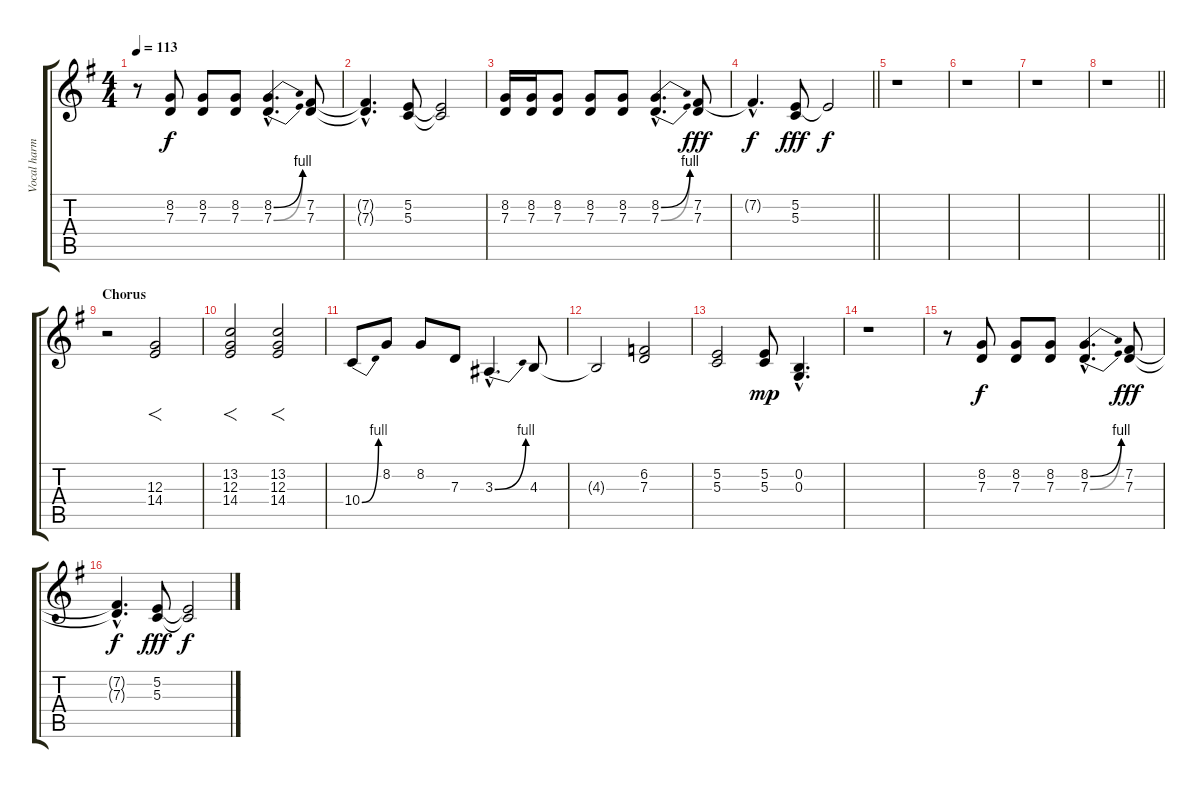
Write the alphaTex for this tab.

\track ("Vocal harmonies" "Vocal harm") {instrument shakuhachi}
\staff {score tabs}
\tuning (E4 B3 G3 D3 A2 E2) {hide}
\ts (4 4)
\tempo 113
\clef g2
\ks g
r.8{dy mp} (8.2 7.3).8{dy f} (8.2 7.3).8 (8.2 7.3).8 (8.2{be (bend 0 0 60 4) hac} 7.3{be (bend 0 0 60 4) hac}).4{d} (7.2 7.3).8 |
(7.2{hac t} 7.3{hac t}).4{d} (5.2 5.3).8 (5.2{t} 5.3{t}).2 |
(8.2 7.3).16 (8.2 7.3).16 (8.2 7.3).8 (8.2 7.3).8 (8.2 7.3).8 (8.2{be (bend 0 0 60 4) hac} 7.3{be (bend 0 0 60 4) hac}).4{d} (7.2 7.3).8{dy fff} |
\barLineRight lightlight
7.2{hac t}.4{d dy f} (5.2 5.3).8{dy fff} 5.2{t}.2{dy f} |
r.1 |
r.1 |
r.1 |
\barLineRight lightlight
r.1 |
\section ("" "Chorus")
r.2 (12.3 14.4).2{f} |
(13.2 12.3 14.4).2{f} (13.2 12.3 14.4).2{f} |
10.4{be (bend 0 0 60 4)}.8 8.2.8 8.2.8 7.3.8 3.3{be (bend 0 0 60 4) hac}.4{d} 4.3.8 |
4.3{t}.2 (6.2 7.3).2 |
(5.2 5.3).2 (5.2 5.3).8{dy mp} (0.2{hac} 0.3{hac}).4{d} |
r.1 |
r.8 (8.2 7.3).8{dy f} (8.2 7.3).8 (8.2 7.3).8 (8.2{be (bend 0 0 60 4) hac} 7.3{be (bend 0 0 60 4) hac}).4{d} (7.2 7.3).8{dy fff} |
(7.2{hac t} 7.3{hac t}).4{d dy f} (5.2 5.3).8{dy fff} (5.2{t} 5.3{t}).2{dy f}
